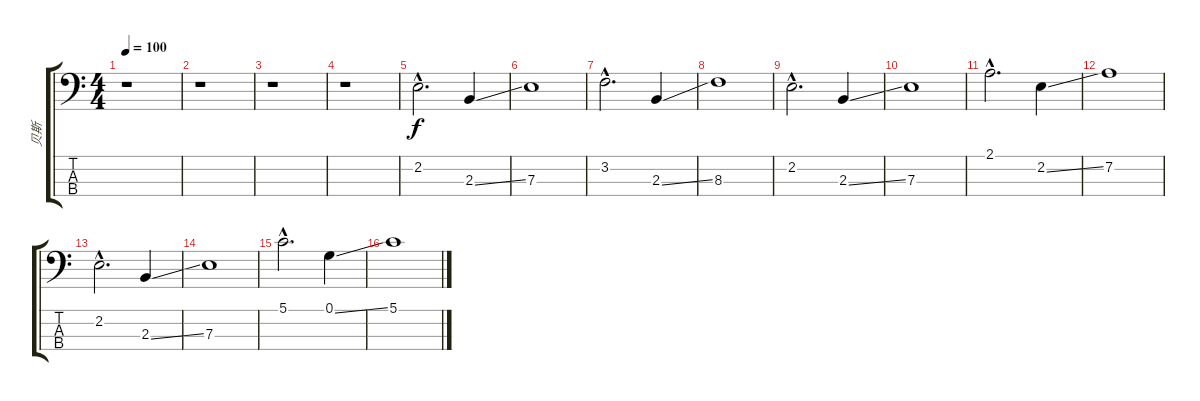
\track ("贝斯" "贝斯") {instrument electricbasspick}
\staff {score tabs}
\tuning (G2 D2 A1 E1) {hide}
\ts (4 4)
\tempo 100
\clef f4
\ks c
r.1{dy f instrument electricbasspick} |
r.1 |
r.1 |
r.1 |
2.2{hac}.2{d} 2.3{ss}.4 |
7.3.1 |
3.2{hac}.2{d} 2.3{ss}.4 |
8.3.1 |
2.2{hac}.2{d} 2.3{ss}.4 |
7.3.1 |
2.1{hac}.2{d} 2.2{ss}.4 |
7.2.1 |
2.2{hac}.2{d} 2.3{ss}.4 |
7.3.1 |
5.1{hac}.2{d} 0.1{ss}.4 |
5.1.1
